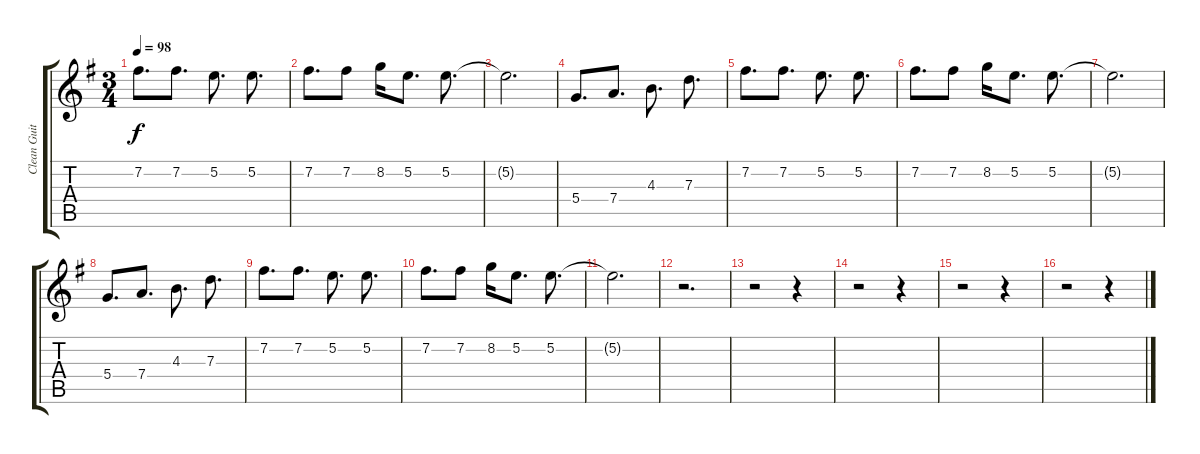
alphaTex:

\track ("Clean Guitar" "Clean Guit") {instrument acousticguitarsteel}
\staff {score tabs}
\tuning (E4 B3 G3 D3 A2 E2) {hide}
\ts (3 4)
\tempo 98
\clef g2
\ks eminor
7.2.8{d dy f} 7.2.8{d} 5.2.8{d} 5.2.8{d} |
7.2.8{d} 7.2.8 8.2.16 5.2.8{d} 5.2.8{d} |
5.2{t}.2{d} |
5.4.8{d volume 16 balance 12 instrument overdrivenguitar} 7.4.8{d} 4.3.8{d} 7.3.8{d} |
7.2.8{d} 7.2.8{d} 5.2.8{d} 5.2.8{d} |
7.2.8{d} 7.2.8 8.2.16 5.2.8{d} 5.2.8{d} |
5.2{t}.2{d} |
5.4.8{d volume 16 balance 12 instrument overdrivenguitar} 7.4.8{d} 4.3.8{d} 7.3.8{d} |
7.2.8{d} 7.2.8{d} 5.2.8{d} 5.2.8{d} |
7.2.8{d} 7.2.8 8.2.16 5.2.8{d} 5.2.8{d} |
5.2{t}.2{d} |
r.2{d} |
r.2 r.4 |
r.2 r.4 |
r.2 r.4 |
r.2 r.4
